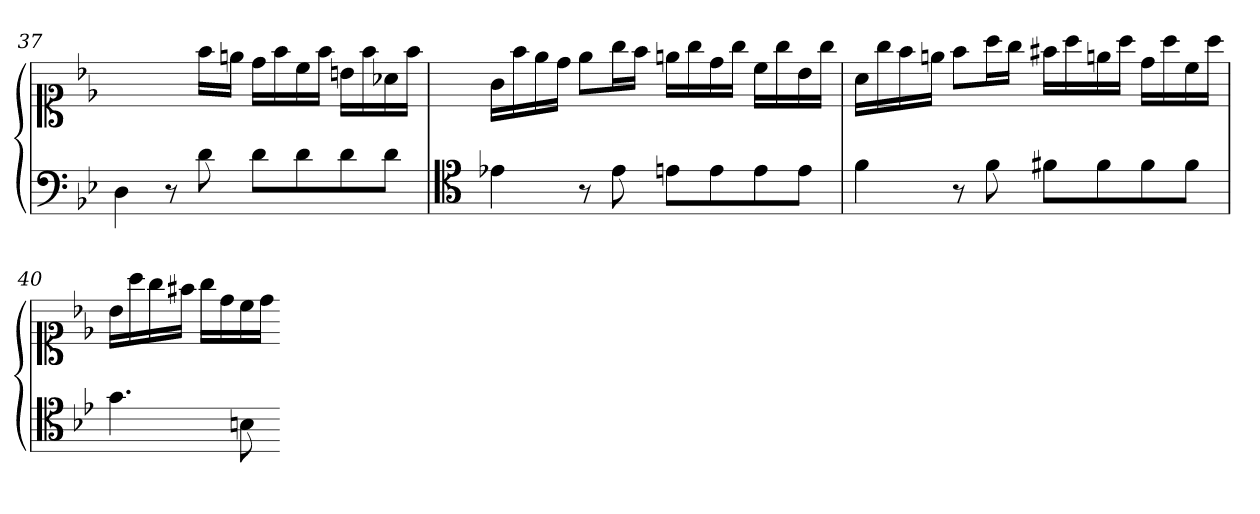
**kern	**kern
*part1	*part1
*staff2	*staff1
*clefF4	*clefC1
*k[b-e-]	*k[b-e-]
=37	=37
4D	4ryy
8r	8ryy
8d	16ffLL
.	16eeJJ
8dL	16ddLL
.	16ff
8d	16cc
.	16ffJJ
8d	16bLL
.	16ff
8dJ	16a-X
.	16ffJJ
=38	=38
*clefC4	*
4e-X	16gLL
.	16ff
.	16ee-
.	16ddJJ
8r	8ee-L
8e-	16ggL
.	16ffJJ
8enL	16eenLL
.	16gg
8e	16dd
.	16ggJJ
8e	16ccLL
.	16gg
8eJ	16b-
.	16ggJJ
=39	=39
4f	16aLL
.	16gg
.	16ff
.	16eenJJ
8r	8ffL
8f	16aaL
.	16ggJJ
8f#XL	16ff#XLL
.	16aa
8f#	16een
.	16aaJJ
8f#	16ddLL
.	16aa
8f#J	16cc
.	16aaJJ
=40	=40
4.g	16b-LL
.	16aa
.	16gg
.	16ff#XJJ
.	16ggLL
.	16dd
8B	16cc
.	16ddJJ
=-	=-
*-	*-
